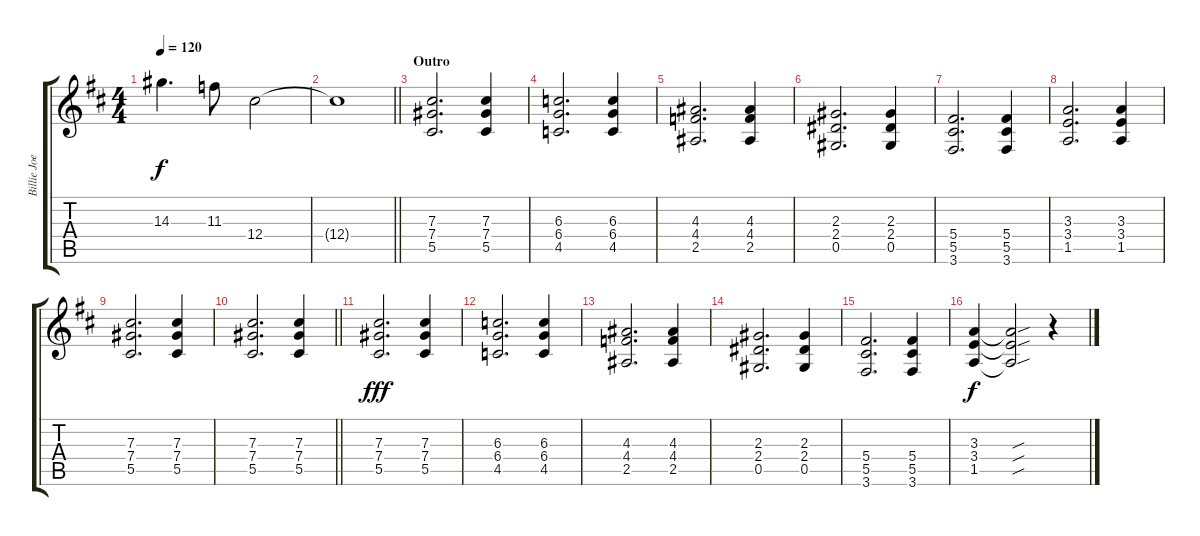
\track ("Billie Joe Armstrong (Rhthym Guitar)" "Billie Joe") {instrument distortionguitar}
\staff {score tabs}
\tuning (Eb4 Bb3 Gb3 Db3 Ab2 Eb2) {hide}
\ts (4 4)
\tempo 120
\clef g2
\ks d
14.3.4{d dy f} 11.3.8 12.4.2 |
\barLineRight lightlight
12.4{t}.1 |
\section ("" "Outro")
(7.3 7.4 5.5).2{d volume 13 balance 8} (7.3 7.4 5.5).4 |
(6.3 6.4 4.5).2{d} (6.3 6.4 4.5).4 |
(4.3 4.4 2.5).2{d} (4.3 4.4 2.5).4 |
(2.3 2.4 0.5).2{d} (2.3 2.4 0.5).4 |
(5.4 5.5 3.6).2{d} (5.4 5.5 3.6).4 |
(3.3 3.4 1.5).2{d} (3.3 3.4 1.5).4 |
(7.3 7.4 5.5).2{d} (7.3 7.4 5.5).4 |
\barLineRight lightlight
(7.3 7.4 5.5).2{d} (7.3 7.4 5.5).4 |
(7.3 7.4 5.5).2{d dy fff volume 16 balance 8} (7.3 7.4 5.5).4 |
(6.3 6.4 4.5).2{d} (6.3 6.4 4.5).4 |
(4.3 4.4 2.5).2{d} (4.3 4.4 2.5).4 |
(2.3 2.4 0.5).2{d} (2.3 2.4 0.5).4 |
(5.4 5.5 3.6).2{d} (5.4 5.5 3.6).4 |
(3.3 3.4 1.5).4{dy f} (3.3{sou t} 3.4{sou t} 1.5{sou t}).2 r.4
